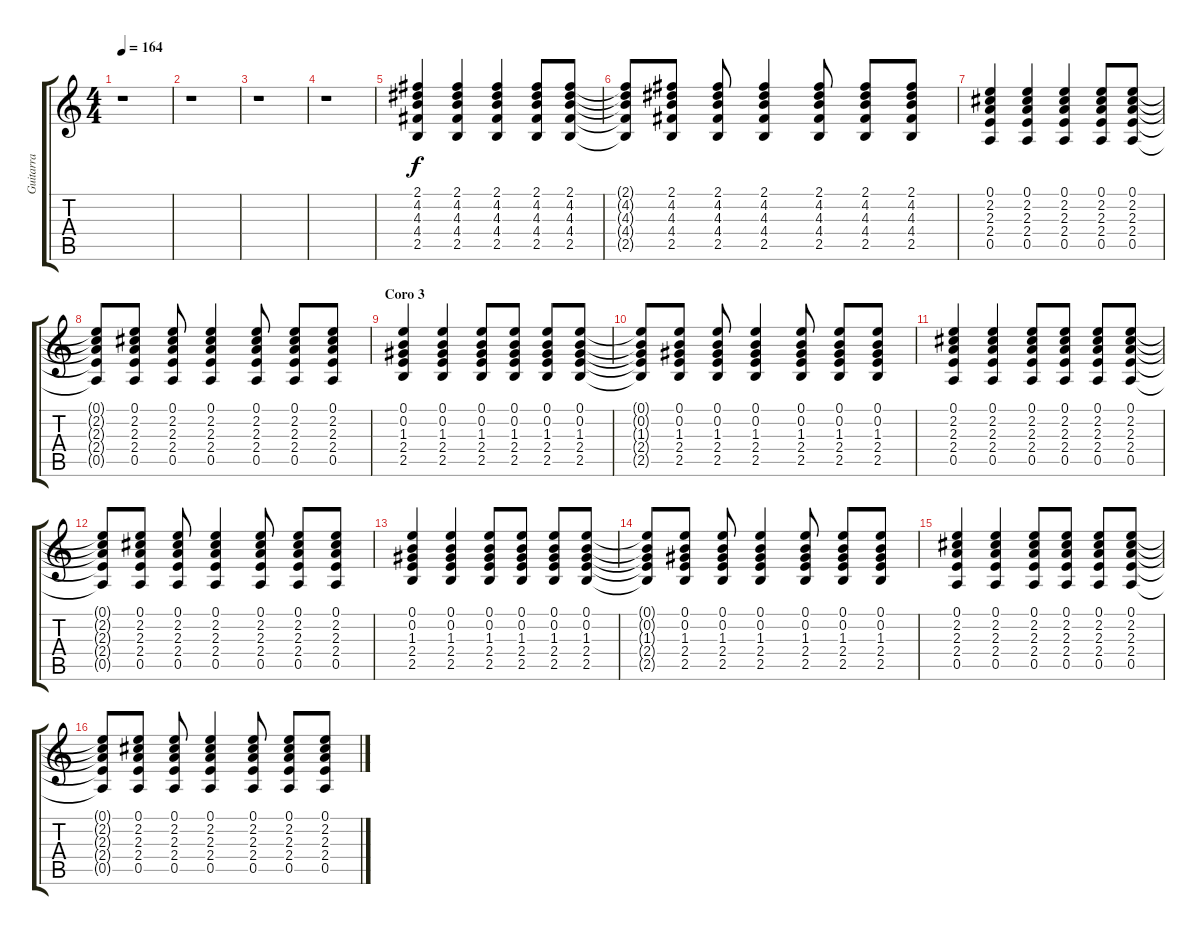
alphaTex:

\track ("Guitarra" "Guitarra") {instrument electricguitarclean}
\staff {score tabs}
\tuning (E4 B3 G3 D3 A2 E2) {hide}
\ts (4 4)
\tempo 164
\clef g2
\ks c
r.1{dy f} |
r.1 |
r.1 |
r.1 |
(2.1 4.2 4.3 4.4 2.5).4 (2.1 4.2 4.3 4.4 2.5).4 (2.1 4.2 4.3 4.4 2.5).4 (2.1 4.2 4.3 4.4 2.5).8 (2.1 4.2 4.3 4.4 2.5).8 |
(2.1{t} 4.2{t} 4.3{t} 4.4{t} 2.5{t}).8 (2.1 4.2 4.3 4.4 2.5).8 (2.1 4.2 4.3 4.4 2.5).8 (2.1 4.2 4.3 4.4 2.5).4 (2.1 4.2 4.3 4.4 2.5).8 (2.1 4.2 4.3 4.4 2.5).8 (2.1 4.2 4.3 4.4 2.5).8 |
(0.1 2.2 2.3 2.4 0.5).4 (0.1 2.2 2.3 2.4 0.5).4 (0.1 2.2 2.3 2.4 0.5).4 (0.1 2.2 2.3 2.4 0.5).8 (0.1 2.2 2.3 2.4 0.5).8 |
(0.1{t} 2.2{t} 2.3{t} 2.4{t} 0.5{t}).8 (0.1 2.2 2.3 2.4 0.5).8 (0.1 2.2 2.3 2.4 0.5).8 (0.1 2.2 2.3 2.4 0.5).4 (0.1 2.2 2.3 2.4 0.5).8 (0.1 2.2 2.3 2.4 0.5).8 (0.1 2.2 2.3 2.4 0.5).8 |
\section ("" "Coro 3")
(0.1 0.2 1.3 2.4 2.5).4 (0.1 0.2 1.3 2.4 2.5).4 (0.1 0.2 1.3 2.4 2.5).8 (0.1 0.2 1.3 2.4 2.5).8 (0.1 0.2 1.3 2.4 2.5).8 (0.1 0.2 1.3 2.4 2.5).8 |
(0.1{t} 0.2{t} 1.3{t} 2.4{t} 2.5{t}).8 (0.1 0.2 1.3 2.4 2.5).8 (0.1 0.2 1.3 2.4 2.5).8 (0.1 0.2 1.3 2.4 2.5).4 (0.1 0.2 1.3 2.4 2.5).8 (0.1 0.2 1.3 2.4 2.5).8 (0.1 0.2 1.3 2.4 2.5).8 |
(0.1 2.2 2.3 2.4 0.5).4 (0.1 2.2 2.3 2.4 0.5).4 (0.1 2.2 2.3 2.4 0.5).8 (0.1 2.2 2.3 2.4 0.5).8 (0.1 2.2 2.3 2.4 0.5).8 (0.1 2.2 2.3 2.4 0.5).8 |
(0.1{t} 2.2{t} 2.3{t} 2.4{t} 0.5{t}).8 (0.1 2.2 2.3 2.4 0.5).8 (0.1 2.2 2.3 2.4 0.5).8 (0.1 2.2 2.3 2.4 0.5).4 (0.1 2.2 2.3 2.4 0.5).8 (0.1 2.2 2.3 2.4 0.5).8 (0.1 2.2 2.3 2.4 0.5).8 |
(0.1 0.2 1.3 2.4 2.5).4 (0.1 0.2 1.3 2.4 2.5).4 (0.1 0.2 1.3 2.4 2.5).8 (0.1 0.2 1.3 2.4 2.5).8 (0.1 0.2 1.3 2.4 2.5).8 (0.1 0.2 1.3 2.4 2.5).8 |
(0.1{t} 0.2{t} 1.3{t} 2.4{t} 2.5{t}).8 (0.1 0.2 1.3 2.4 2.5).8 (0.1 0.2 1.3 2.4 2.5).8 (0.1 0.2 1.3 2.4 2.5).4 (0.1 0.2 1.3 2.4 2.5).8 (0.1 0.2 1.3 2.4 2.5).8 (0.1 0.2 1.3 2.4 2.5).8 |
(0.1 2.2 2.3 2.4 0.5).4 (0.1 2.2 2.3 2.4 0.5).4 (0.1 2.2 2.3 2.4 0.5).8 (0.1 2.2 2.3 2.4 0.5).8 (0.1 2.2 2.3 2.4 0.5).8 (0.1 2.2 2.3 2.4 0.5).8 |
(0.1{t} 2.2{t} 2.3{t} 2.4{t} 0.5{t}).8 (0.1 2.2 2.3 2.4 0.5).8 (0.1 2.2 2.3 2.4 0.5).8 (0.1 2.2 2.3 2.4 0.5).4 (0.1 2.2 2.3 2.4 0.5).8 (0.1 2.2 2.3 2.4 0.5).8 (0.1 2.2 2.3 2.4 0.5).8
